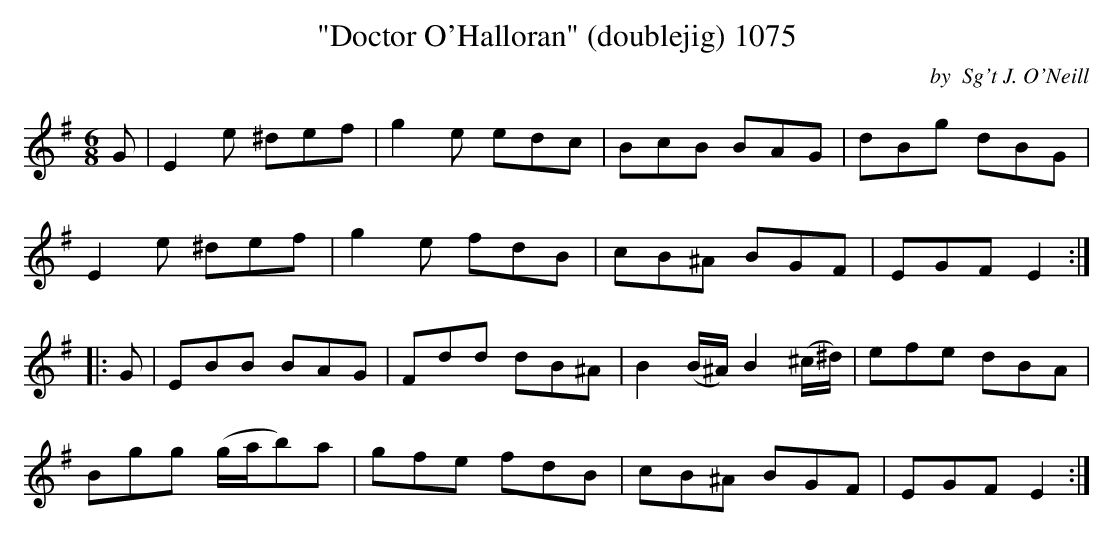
X:1
T:"Doctor O'Halloran" (doublejig) 1075
C:by  Sg't J. O'Neill
BRENNAN July 2003 (HTTP://WWW.SOSYOURMOM.COM)
M:6/8
L:1/8
K:G
G|E2e ^def|g2e edc|BcB BAG|dBg dBG|
E2e ^def|g2e fdB|cB^A BGF|EGF E2:|
|:G|EBB BAG|Fdd dB^A|B2(B/2^A/2) B2(^c/2^d/2)|efe dBA|
Bgg (g/2a/2b)a|gfe fdB|cB^A BGF|EGF E2:|
